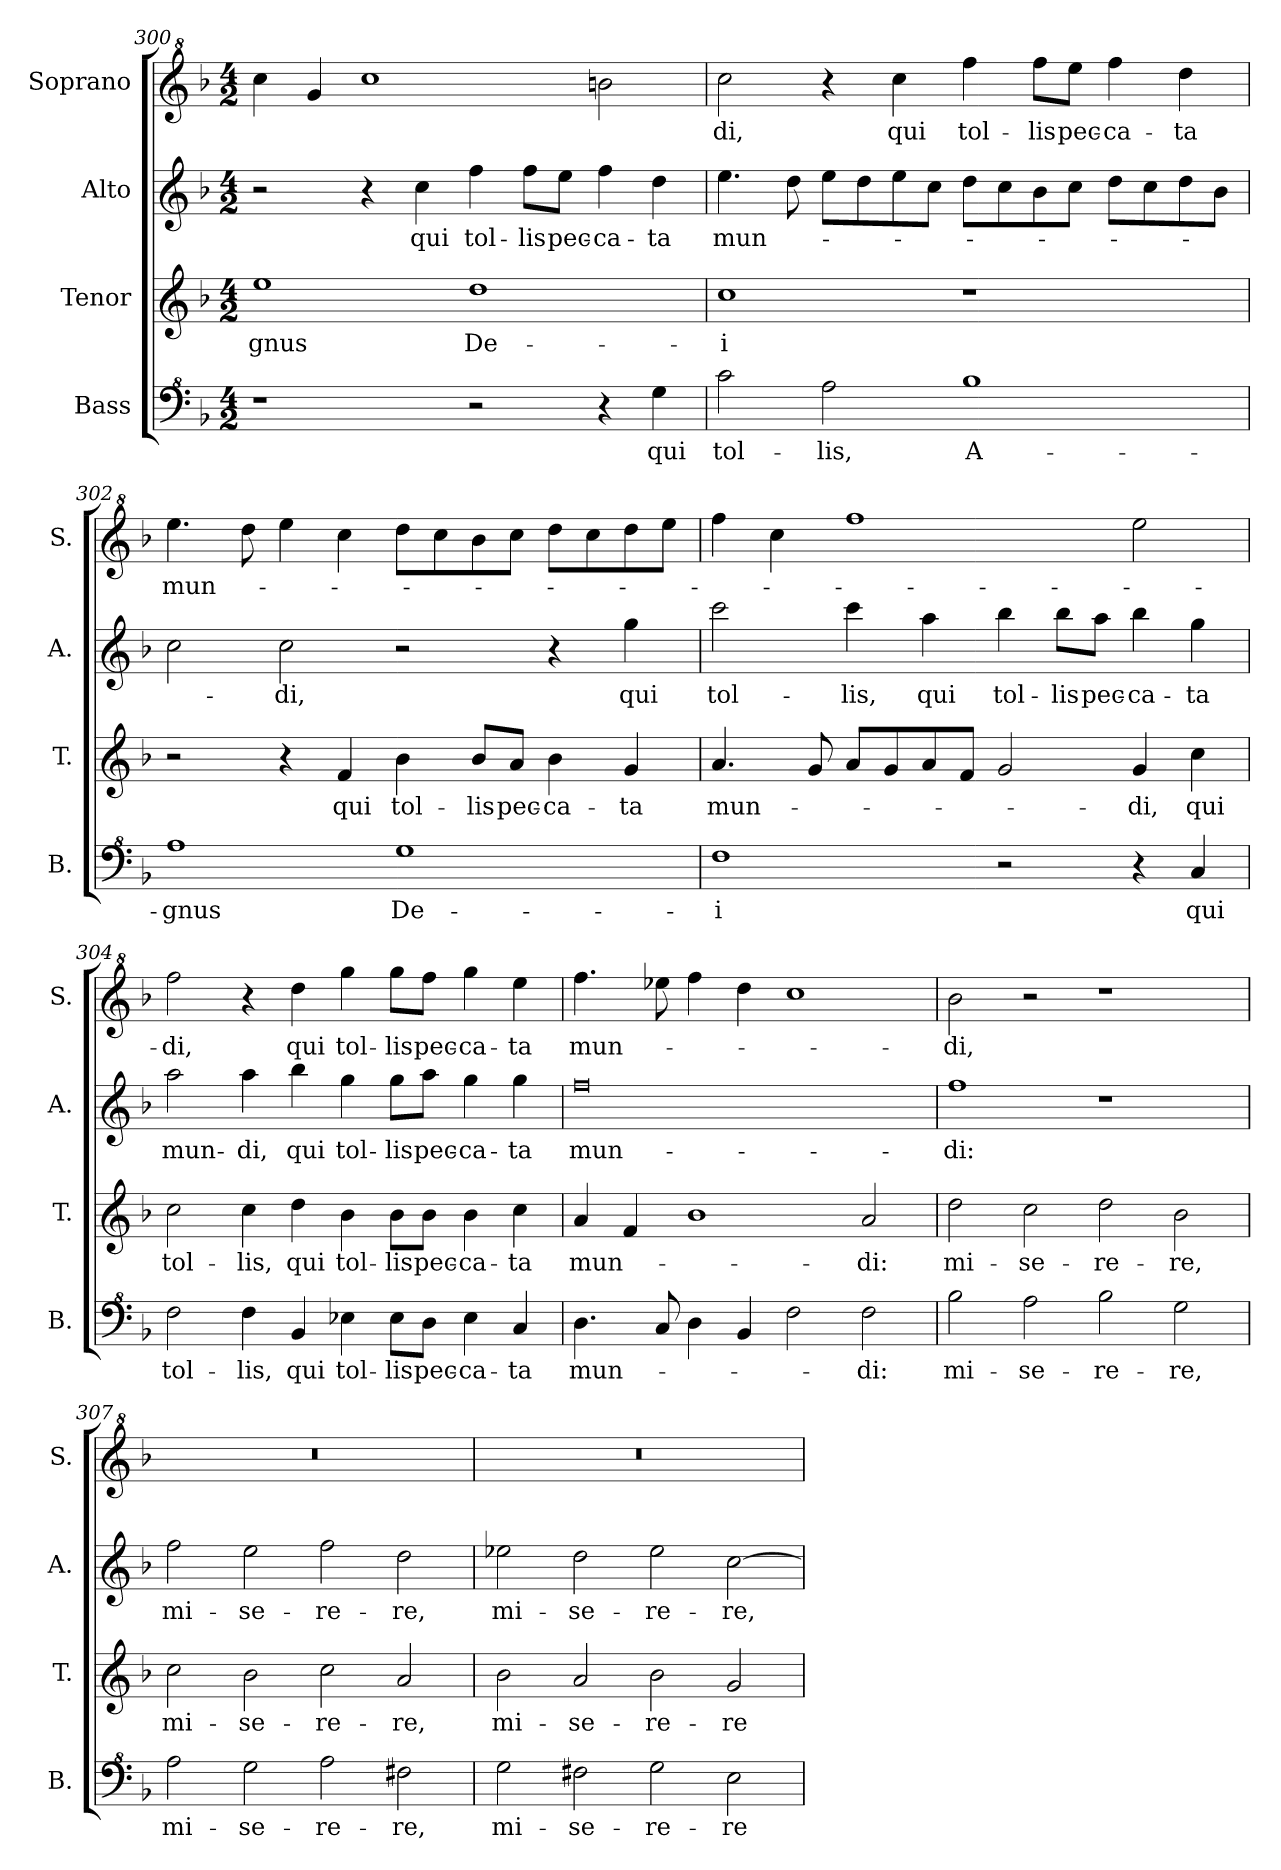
**kern	**text	**kern	**text	**kern	**text	**kern	**text
*part4	*part4	*part3	*part3	*part2	*part2	*part1	*part1
*staff4	*staff4	*staff3	*staff3	*staff2	*staff2	*staff1	*staff1
*I"Bass	*	*I"Tenor	*	*I"Alto	*	*I"Soprano	*
*I'B.	*	*I'T.	*	*I'A.	*	*I'S.	*
*clefF^4	*	*clefG2	*	*clefG2	*	*clefG^2	*
*k[b-]	*	*k[b-]	*	*k[b-]	*	*k[b-]	*
*M4/2	*	*M4/2	*	*M4/2	*	*M4/2	*
=300	=300	=300	=300	=300	=300	=300	=300
!	!	!	!LO:LY:b	!	!	!	!
1r	.	1ee	-gnus	2r	.	4ccc\	.
.	.	.	.	.	.	4gg/	.
.	.	.	.	4r	.	1ccc	.
!	!	!	!	!	!LO:LY:b	!	!
.	.	.	.	4cc\	qui	.	.
!	!	!	!LO:LY:b	!	!LO:LY:b	!	!
2r	.	1dd	De-	4ff\	tol-	.	.
!	!	!	!	!	!LO:LY:b	!	!
.	.	.	.	8ff\L	-lis	.	.
!	!	!	!	!	!LO:LY:b	!	!
.	.	.	.	8ee\J	pec-	.	.
!	!	!	!	!	!LO:LY:b	!	!
4r	.	.	.	4ff\	-ca-	2bbn\	.
!	!LO:LY:b	!	!	!	!LO:LY:b	!	!
4g\	qui	.	.	4dd\	-ta	.	.
=301	=301	=301	=301	=301	=301	=301	=301
!	!LO:LY:b	!	!LO:LY:b	!	!LO:LY:b	!	!LO:LY:b
2cc\	tol-	1cc	-i	4.ee\	mun-	2ccc\	-di,
.	.	.	.	8dd\	.	.	.
!	!LO:LY:b	!	!	!	!	!	!
2a\	-lis,	.	.	8ee\L	.	4r	.
.	.	.	.	8dd\	.	.	.
!	!	!	!	!	!	!	!LO:LY:b
.	.	.	.	8ee\	.	4ccc\	qui
.	.	.	.	8cc\J	.	.	.
!	!LO:LY:b	!	!	!	!	!	!LO:LY:b
1b-	A-	1r	.	8dd\L	.	4fff\	tol-
.	.	.	.	8cc\	.	.	.
!	!	!	!	!	!	!	!LO:LY:b
.	.	.	.	8b-\	.	8fff\L	-lis
!	!	!	!	!	!	!	!LO:LY:b
.	.	.	.	8cc\J	.	8eee\J	pec-
!	!	!	!	!	!	!	!LO:LY:b
.	.	.	.	8dd\L	.	4fff\	-ca-
.	.	.	.	8cc\	.	.	.
!	!	!	!	!	!	!	!LO:LY:b
.	.	.	.	8dd\	.	4ddd\	-ta
.	.	.	.	8b-\J	.	.	.
!!LO:LB:g=z
=302	=302	=302	=302	=302	=302	=302	=302
!	!LO:LY:b	!	!	!	!	!	!LO:LY:b
1a	-gnus	2r	.	2cc\	.	4.eee\	mun-
.	.	.	.	.	.	8ddd\	.
!	!	!	!	!	!LO:LY:b	!	!
.	.	4r	.	2cc\	di,	4eee\	.
!	!	!	!LO:LY:b	!	!	!	!
.	.	4f/	qui	.	.	4ccc\	.
!	!LO:LY:b	!	!LO:LY:b	!	!	!	!
1g	De-	4b-\	tol-	2r	.	8ddd\L	.
.	.	.	.	.	.	8ccc\	.
!	!	!	!LO:LY:b	!	!	!	!
.	.	8b-/L	-lis	.	.	8bb-i\	.
!	!	!	!LO:LY:b	!	!	!	!
.	.	8a/J	pec-	.	.	8ccc\J	.
!	!	!	!LO:LY:b	!	!	!	!
.	.	4b-\	-ca-	4r	.	8ddd\L	.
.	.	.	.	.	.	8ccc\	.
!	!	!	!LO:LY:b	!	!LO:LY:b	!	!
.	.	4g/	-ta	4gg\	qui	8ddd\	.
.	.	.	.	.	.	8eee\J	.
=303	=303	=303	=303	=303	=303	=303	=303
!	!LO:LY:b	!	!LO:LY:b	!	!LO:LY:b	!	!
1f	-i	4.a/	mun-	2ccc\	tol-	4fff\	.
.	.	.	.	.	.	4ccc\	.
.	.	8g/	.	.	.	.	.
!	!	!	!	!	!LO:LY:b	!	!
.	.	8a/L	.	4ccc\	-lis,	1fff	.
.	.	8g/	.	.	.	.	.
!	!	!	!	!	!LO:LY:b	!	!
.	.	8a/	.	4aa\	qui	.	.
.	.	8f/J	.	.	.	.	.
!	!	!	!	!	!LO:LY:b	!	!
2r	.	2g/	.	4bb-\	tol-	.	.
!	!	!	!	!	!LO:LY:b	!	!
.	.	.	.	8bb-\L	-lis	.	.
!	!	!	!	!	!LO:LY:b	!	!
.	.	.	.	8aa\J	pec-	.	.
!	!	!	!LO:LY:b	!	!LO:LY:b	!	!
4r	.	4g/	-di,	4bb-\	-ca-	2eee\	.
!	!LO:LY:b	!	!LO:LY:b	!	!LO:LY:b	!	!
4c/	qui	4cc\	qui	4gg\	-ta	.	.
=304	=304	=304	=304	=304	=304	=304	=304
!	!LO:LY:b	!	!LO:LY:b	!	!LO:LY:b	!	!LO:LY:b
2f\	tol-	2cc\	tol-	2aa\	mun-	2fff\	-di,
!	!LO:LY:b	!	!LO:LY:b	!	!LO:LY:b	!	!
4f\	-lis,	4cc\	-lis,	4aa\	-di,	4r	.
!	!LO:LY:b	!	!LO:LY:b	!	!LO:LY:b	!	!LO:LY:b
4B-/	qui	4dd\	qui	4bb-\	qui	4ddd\	qui
!	!LO:LY:b	!	!LO:LY:b	!	!LO:LY:b	!	!LO:LY:b
4e-X\	tol-	4b-\	tol-	4gg\	tol-	4ggg\	tol-
!	!LO:LY:b	!	!LO:LY:b	!	!LO:LY:b	!	!LO:LY:b
8e-\L	-lis	8b-\L	-lis	8gg\L	-lis	8ggg\L	-lis
!	!LO:LY:b	!	!LO:LY:b	!	!LO:LY:b	!	!LO:LY:b
8d\J	pec-	8b-\J	pec-	8aa\J	pec-	8fff\J	pec-
!	!LO:LY:b	!	!LO:LY:b	!	!LO:LY:b	!	!LO:LY:b
4e-\	-ca-	4b-\	-ca-	4gg\	-ca-	4ggg\	-ca-
!	!LO:LY:b	!	!LO:LY:b	!	!LO:LY:b	!	!LO:LY:b
4c/	-ta	4cc\	-ta	4gg\	-ta	4eee\	-ta
=305	=305	=305	=305	=305	=305	=305	=305
!	!LO:LY:b	!	!LO:LY:b	!	!LO:LY:b	!	!LO:LY:b
4.d\	mun-	4a/	mun-	0ff	mun-	4.fff\	mun-
.	.	4f/	.	.	.	.	.
8c/	.	.	.	.	.	8eee-X\	.
4d\	.	1b-	.	.	.	4fff\	.
4B-/	.	.	.	.	.	4ddd\	.
2f\	.	.	.	.	.	1ccc	.
!	!LO:LY:b	!	!LO:LY:b	!	!	!	!
2f\	-di:	2a/	-di:	.	.	.	.
=306	=306	=306	=306	=306	=306	=306	=306
!	!LO:LY:b	!	!LO:LY:b	!	!LO:LY:b	!	!LO:LY:b
2b-\	mi-	2dd\	mi-	1ff	-di:	2bb-\	-di,
!	!LO:LY:b	!	!LO:LY:b	!	!	!	!
2a\	-se-	2cc\	-se-	.	.	2r	.
!	!LO:LY:b	!	!LO:LY:b	!	!	!	!
2b-\	-re-	2dd\	-re-	1r	.	1r	.
!	!LO:LY:b	!	!LO:LY:b	!	!	!	!
2g\	-re,	2b-\	-re,	.	.	.	.
=307	=307	=307	=307	=307	=307	=307	=307
!	!LO:LY:b	!	!LO:LY:b	!	!LO:LY:b	!	!
2a\	mi-	2cc\	mi-	2ff\	mi-	0r	.
!	!LO:LY:b	!	!LO:LY:b	!	!LO:LY:b	!	!
2g\	-se-	2b-\	-se-	2ee\	-se-	.	.
!	!LO:LY:b	!	!LO:LY:b	!	!LO:LY:b	!	!
2a\	-re-	2cc\	-re-	2ff\	-re-	.	.
!	!LO:LY:b	!	!LO:LY:b	!	!LO:LY:b	!	!
2f#X\	-re,	2a/	-re,	2dd\	-re,	.	.
=308	=308	=308	=308	=308	=308	=308	=308
!	!LO:LY:b	!	!LO:LY:b	!	!LO:LY:b	!	!
2g\	mi-	2b-\	mi-	2ee-X\	mi-	0r	.
!	!LO:LY:b	!	!LO:LY:b	!	!LO:LY:b	!	!
2f#X\	-se-	2a/	-se-	2dd\	-se-	.	.
!	!LO:LY:b	!	!LO:LY:b	!	!LO:LY:b	!	!
2g\	-re-	2b-\	-re-	2ee-\	-re-	.	.
!	!LO:LY:b	!	!LO:LY:b	!	!LO:LY:b	!	!
2e\	-re	2g/	-re	[2cc\	-re,	.	.
=	=	=	=	=	=	=	=
*-	*-	*-	*-	*-	*-	*-	*-
